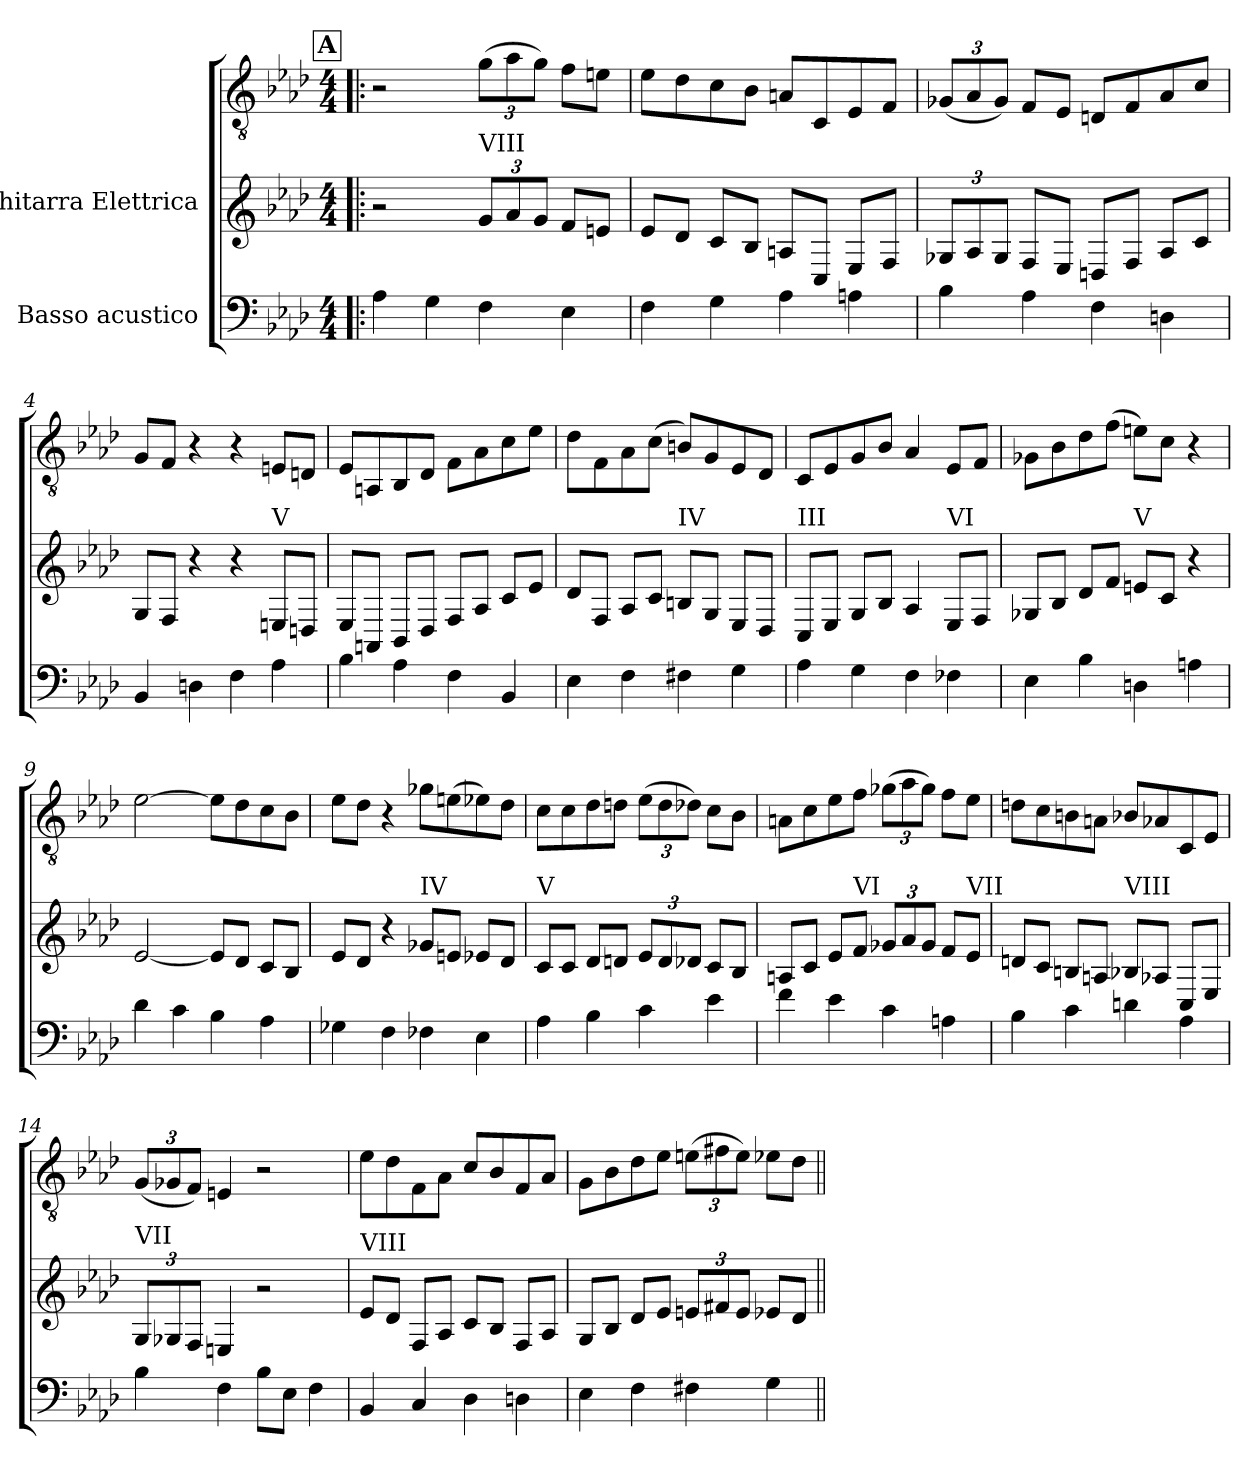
**kern	**kern	**kern
*part2	*part1	*part1
*staff3	*staff2	*staff1
*I"Basso acustico	*I"Chitarra Elettrica	*
*	*stria6	*
*clefF4	*	*clefGv2
*ITrd7c12	*	*
*k[b-e-a-d-]	*k[b-e-a-d-]	*k[b-e-a-d-]
*M4/4	*M4/4	*M4/4
*MM140	*MM140	*MM140
!!LO:REH:place=s1:a:B:fs=14:t=A
=1!|:	=1!|:	=1!|:
4AA-\	2r	2r
4GG\	.	.
*	*Xbrackettup	*
!	!LO:TX:a:t=VIII	!
4FF\	12gL	(>12g\L
.	12a-	12a-\
.	12gJ	12g\J)
4EE-\	8fL	8f\L
.	8eJ	8en\J
=2	=2	=2
4FF\	8e-L	8e-\L
.	8d-J	8d-\
4GG\	8cL	8c\
.	8B-J	8B-\J
4AA-\	8AL	8An/L
.	8CJ	8C/
4AAn\	8E-L	8E-/
.	8FJ	8F/J
=3	=3	=3
4BB-\	12G-L	(<12G-X/L
.	12A-	12A-/
.	12G-J	12G-/J)
4AA-\	8FL	8F/L
.	8E-J	8E-/J
4FF\	8DL	8Dn/L
.	8FJ	8F/
4DDn\	8A-L	8A-/
.	8cJ	8c/J
=4	=4	=4
4BBB-/	8GL	8G/L
.	8FJ	8F/J
4DDn\	4r	4r
4FF\	4r	4r
!	!LO:TX:a:t=V	!
4AA-\	8EL	8En/L
.	8DJ	8Dn/J
!!LO:LB:g=z
=5	=5	=5
4BB-\	8E-L	8E-/L
.	8AAJ	8AAn/
4AA-\	8BB-L	8BB-/
.	8D-J	8D-/J
4FF\	8FL	8F\L
.	8A-J	8A-\
4BBB-/	8cL	8c\
.	8e-J	8e-\J
=6	=6	=6
4EE-\	8d-L	8d-\L
.	8FJ	8F\
4FF\	8A-L	8A-\
.	8cJ	(>8c\J
!	!LO:TX:a:t=IV	!
4FF#X\	8BL	8Bn/L)
.	8GJ	8G/
4GG\	8E-L	8E-/
.	8D-J	8D-/J
=7	=7	=7
!	!LO:TX:a:t=III	!
4AA-\	8CL	8C/L
.	8E-J	8E-/
4GG\	8GL	8G/
.	8B-J	8B-/J
4FF\	4A-	4A-/
!	!LO:TX:a:t=VI	!
4FF-X\	8E-L	8E-/L
.	8FJ	8F/J
=8	=8	=8
4EE-\	8G-L	8G-X\L
.	8B-J	8B-\
4BB-\	8d-L	8d-\
.	8fJ	(>8f\J
!	!LO:TX:a:t=V	!
4DDn\	8eL	8en\L)
.	8cJ	8c\J
4AAn\	4r	4r
!!LO:LB:g=z
=9	=9	=9
4D-\	[2e-	[2e-\
4C\	.	.
4BB-\	8e-L]	8e-\L]
.	8d-J	8d-\
4AA-\	8cL	8c\
.	8B-J	8B-\J
=10	=10	=10
4GG-X\	8e-L	8e-\L
.	8d-J	8d-\J
4FF\	4r	4r
!	!LO:TX:a:t=IV	!
4FF-X\	8g-L	8g-X\L
.	8eJ	(>8en\
4EE-\	8e-L	8e-X\)
.	8d-J	8d-\J
=11	=11	=11
!	!LO:TX:a:t=V	!
4AA-\	8cL	8c\L
.	8cJ	8c\
4BB-\	8d-L	8d-\
.	8dJ	8dn\J
4C\	12e-L	(>12e-\L
.	12d	12d\
.	12d-J	12d-X\J)
4E-\	8cL	8c\L
.	8B-J	8B-\J
=12	=12	=12
4F\	8AL	8An\L
.	8cJ	8c\
4E-\	8e-L	8e-\
!	!LO:TX:a:t=VI	!
.	8fJ	8f\J
4C\	12g-L	(>12g-X\L
.	12a-	12a-\
.	12g-J	12g-\J)
4AAn\	8fL	8f\L
!	!LO:TX:a:t=VII	!
.	8e-J	8e-\J
!!LO:LB:g=z
=13	=13	=13
4BB-\	8dL	8dn\L
.	8cJ	8c\
4C\	8BL	8Bn\
.	8AJ	8An\J
!	!LO:TX:a:t=VIII	!
4Dn\	8B-L	8B-X/L
.	8A-J	8A-X/
4AA-\	8CL	8C/
.	8E-J	8E-/J
=14	=14	=14
!	!LO:TX:a:t=VII	!
4BB-\	12GL	(<12G/L
.	12G-	12G-X/
.	12FJ	12F/J)
4FF\	4E	4En/
8BB-\L	2r	2r
8EE-\J	.	.
4FF\	.	.
=15	=15	=15
!	!LO:TX:a:t=VIII	!
4BBB-/	8e-L	8e-\L
.	8d-J	8d-\
4CC/	8FL	8F\
.	8A-J	8A-\J
4DD-\	8cL	8c/L
.	8B-J	8B-/
4DDn\	8FL	8F/
.	8A-J	8A-/J
=16	=16	=16
4EE-\	8GL	8G\L
.	8B-J	8B-\
4FF\	8d-L	8d-\
.	8e-J	8e-\J
4FF#X\	12eL	(>12en\L
.	12f#	12f#X\
.	12eJ	12e\J)
4GG\	8e-L	8e-X\L
.	8d-J	8d-\J
=||	=||	=||
*-	*-	*-
